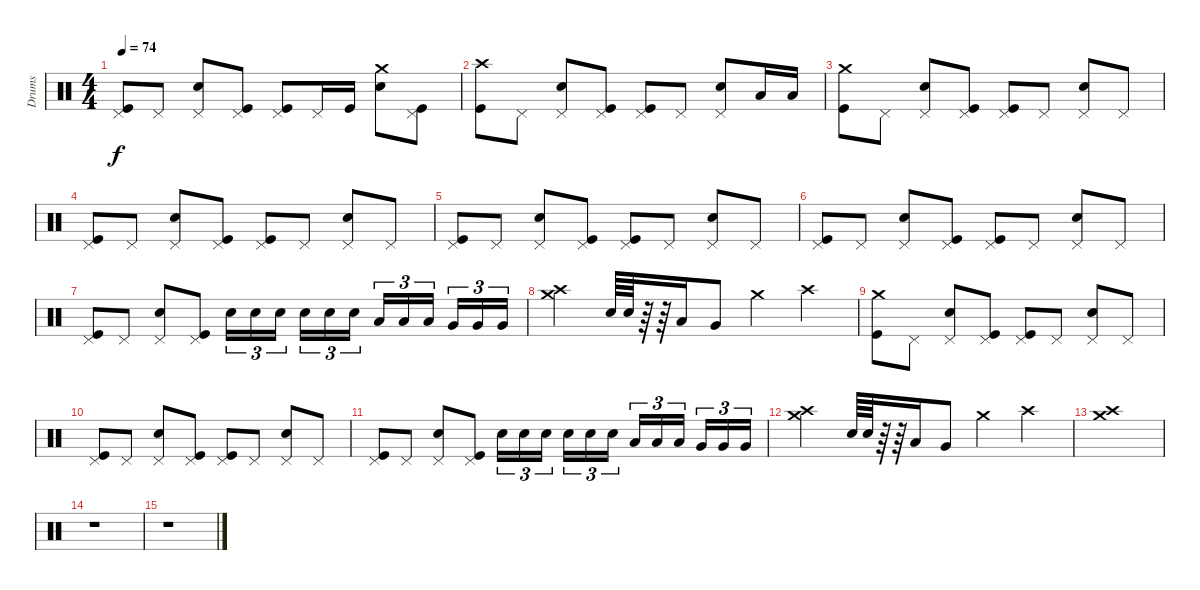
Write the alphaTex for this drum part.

\track ("Drums" "Drums") {instrument percussion}
\staff {score}
\articulation defaults
\ts (4 4)
\tempo 74
\clef neutral
\ks c
("Pedal Hi-Hat (hit)" "Kick (hit)").8{dy f} "Pedal Hi-Hat (hit)".8 ("Pedal Hi-Hat (hit)" "Snare (hit) 2").8 ("Pedal Hi-Hat (hit)" "Kick (hit)").8 ("Pedal Hi-Hat (hit)" "Kick (hit)").8 "Pedal Hi-Hat (hit)".16 "Kick (hit)".16 ("Crash medium (hit)" "Snare (hit) 2").8 ("Pedal Hi-Hat (hit)" "Kick (hit)").8 |
("Crash high (hit)" "Kick (hit)").8 "Pedal Hi-Hat (hit)".8 ("Pedal Hi-Hat (hit)" "Snare (hit) 2").8 ("Pedal Hi-Hat (hit)" "Kick (hit)").8 ("Pedal Hi-Hat (hit)" "Kick (hit)").8 "Pedal Hi-Hat (hit)".8 ("Pedal Hi-Hat (hit)" "Snare (hit) 2").8 "Low Tom (hit)".16 "Low Tom (hit)".16 |
("Crash medium (hit)" "Kick (hit)").8 "Pedal Hi-Hat (hit)".8 ("Pedal Hi-Hat (hit)" "Snare (hit) 2").8 ("Pedal Hi-Hat (hit)" "Kick (hit)").8 ("Pedal Hi-Hat (hit)" "Kick (hit)").8 "Pedal Hi-Hat (hit)".8 ("Pedal Hi-Hat (hit)" "Snare (hit) 2").8 "Pedal Hi-Hat (hit)".8 |
("Pedal Hi-Hat (hit)" "Kick (hit)").8 "Pedal Hi-Hat (hit)".8 ("Pedal Hi-Hat (hit)" "Snare (hit) 2").8 ("Pedal Hi-Hat (hit)" "Kick (hit)").8 ("Pedal Hi-Hat (hit)" "Kick (hit)").8 "Pedal Hi-Hat (hit)".8 ("Pedal Hi-Hat (hit)" "Snare (hit) 2").8 "Pedal Hi-Hat (hit)".8 |
("Pedal Hi-Hat (hit)" "Kick (hit)").8 "Pedal Hi-Hat (hit)".8 ("Pedal Hi-Hat (hit)" "Snare (hit) 2").8 ("Pedal Hi-Hat (hit)" "Kick (hit)").8 ("Pedal Hi-Hat (hit)" "Kick (hit)").8 "Pedal Hi-Hat (hit)".8 ("Pedal Hi-Hat (hit)" "Snare (hit) 2").8 "Pedal Hi-Hat (hit)".8 |
("Pedal Hi-Hat (hit)" "Kick (hit)").8 "Pedal Hi-Hat (hit)".8 ("Pedal Hi-Hat (hit)" "Snare (hit) 2").8 ("Pedal Hi-Hat (hit)" "Kick (hit)").8 ("Pedal Hi-Hat (hit)" "Kick (hit)").8 "Pedal Hi-Hat (hit)".8 ("Pedal Hi-Hat (hit)" "Snare (hit) 2").8 "Pedal Hi-Hat (hit)".8 |
("Pedal Hi-Hat (hit)" "Kick (hit)").8 "Pedal Hi-Hat (hit)".8 ("Pedal Hi-Hat (hit)" "Snare (hit) 2").8 ("Pedal Hi-Hat (hit)" "Kick (hit)").8 "Snare (hit) 2".16{tu (3 2)} "Snare (hit) 2".16{tu (3 2)} "Snare (hit) 2".16{tu (3 2)} "Snare (hit) 2".16{tu (3 2)} "Snare (hit) 2".16{tu (3 2)} "Snare (hit) 2".16{tu (3 2)} "Low Tom (hit)".16{tu (3 2)} "Low Tom (hit)".16{tu (3 2)} "Low Tom (hit)".16{tu (3 2)} "Very Low Tom (hit)".16{tu (3 2)} "Very Low Tom (hit)".16{tu (3 2)} "Very Low Tom (hit)".16{tu (3 2)} |
("Crash medium (hit)" "Crash high (hit)").4 "Snare (hit) 2".64 "Snare (hit) 2".64 r.64 r.64 "Low Tom (hit)".16 "Very Low Tom (hit)".8 "Crash medium (hit)".4 "Crash high (hit)".4 |
("Crash medium (hit)" "Kick (hit)").8 "Pedal Hi-Hat (hit)".8 ("Pedal Hi-Hat (hit)" "Snare (hit) 2").8 ("Pedal Hi-Hat (hit)" "Kick (hit)").8 ("Pedal Hi-Hat (hit)" "Kick (hit)").8 "Pedal Hi-Hat (hit)".8 ("Pedal Hi-Hat (hit)" "Snare (hit) 2").8 "Pedal Hi-Hat (hit)".8 |
("Pedal Hi-Hat (hit)" "Kick (hit)").8{volume 14} "Pedal Hi-Hat (hit)".8 ("Pedal Hi-Hat (hit)" "Snare (hit) 2").8 ("Pedal Hi-Hat (hit)" "Kick (hit)").8 ("Pedal Hi-Hat (hit)" "Kick (hit)").8{volume 13} "Pedal Hi-Hat (hit)".8 ("Pedal Hi-Hat (hit)" "Snare (hit) 2").8 "Pedal Hi-Hat (hit)".8 |
("Pedal Hi-Hat (hit)" "Kick (hit)").8{volume 12} "Pedal Hi-Hat (hit)".8 ("Pedal Hi-Hat (hit)" "Snare (hit) 2").8 ("Pedal Hi-Hat (hit)" "Kick (hit)").8 "Snare (hit) 2".16{tu (3 2) volume 11} "Snare (hit) 2".16{tu (3 2)} "Snare (hit) 2".16{tu (3 2)} "Snare (hit) 2".16{tu (3 2)} "Snare (hit) 2".16{tu (3 2)} "Snare (hit) 2".16{tu (3 2)} "Low Tom (hit)".16{tu (3 2)} "Low Tom (hit)".16{tu (3 2)} "Low Tom (hit)".16{tu (3 2)} "Very Low Tom (hit)".16{tu (3 2)} "Very Low Tom (hit)".16{tu (3 2)} "Very Low Tom (hit)".16{tu (3 2)} |
("Crash medium (hit)" "Crash high (hit)").4{volume 10} "Snare (hit) 2".64 "Snare (hit) 2".64 r.64 r.64 "Low Tom (hit)".16 "Very Low Tom (hit)".8 "Crash medium (hit)".4{volume 9} "Crash high (hit)".4 |
("Crash medium (hit)" "Crash high (hit)").1{volume 8} |
r.1 |
r.1
